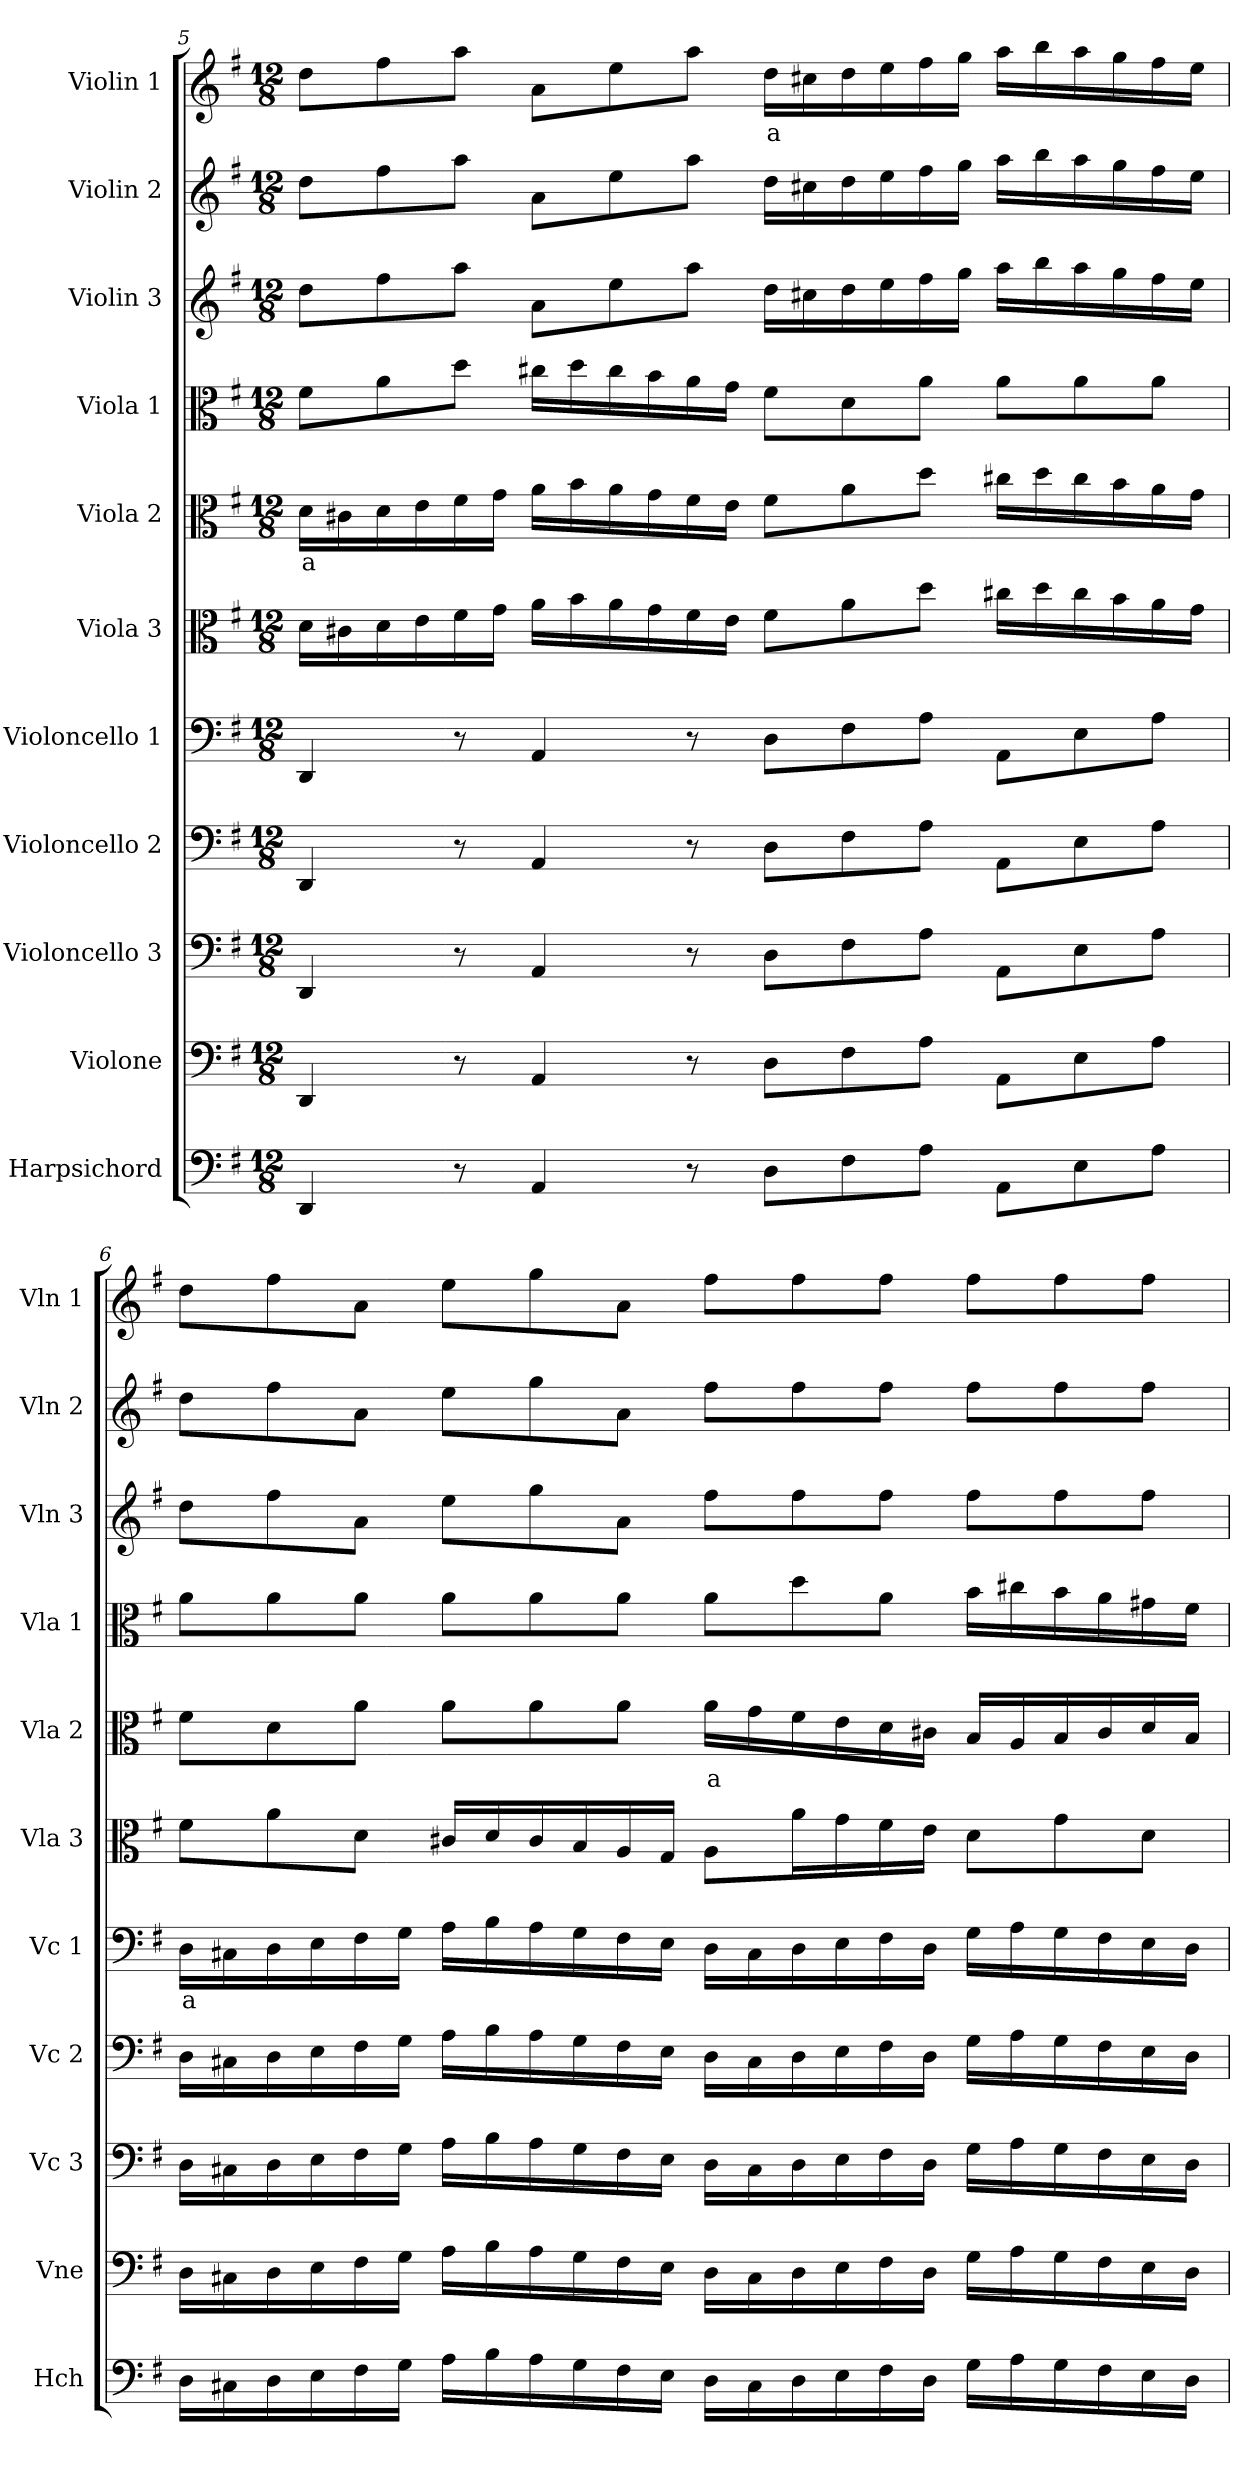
**kern	**kern	**kern	**kern	**kern	**text	**kern	**kern	**text	**kern	**kern	**kern	**kern	**text
*part11	*part10	*part9	*part8	*part7	*part7	*part6	*part5	*part5	*part4	*part3	*part2	*part1	*part1
*staff11	*staff10	*staff9	*staff8	*staff7	*staff7	*staff6	*staff5	*staff5	*staff4	*staff3	*staff2	*staff1	*staff1
*I"Harpsichord	*I"Violone	*I"Violoncello 3	*I"Violoncello 2	*I"Violoncello 1	*	*I"Viola 3	*I"Viola 2	*	*I"Viola 1	*I"Violin 3	*I"Violin 2	*I"Violin 1	*
*I'Hch	*I'Vne	*I'Vc 3	*I'Vc 2	*I'Vc 1	*	*I'Vla 3	*I'Vla 2	*	*I'Vla 1	*I'Vln 3	*I'Vln 2	*I'Vln 1	*
!!LO:PB:g=z
*clefF4	*clefF4	*clefF4	*clefF4	*clefF4	*	*clefC3	*clefC3	*	*clefC3	*clefG2	*clefG2	*clefG2	*
*	*ITrd7c12	*	*	*	*	*	*	*	*	*	*	*	*
*k[f#]	*k[f#]	*k[f#]	*k[f#]	*k[f#]	*	*k[f#]	*k[f#]	*	*k[f#]	*k[f#]	*k[f#]	*k[f#]	*
*M12/8	*M12/8	*M12/8	*M12/8	*M12/8	*	*M12/8	*M12/8	*	*M12/8	*M12/8	*M12/8	*M12/8	*
=5	=5	=5	=5	=5	=5	=5	=5	=5	=5	=5	=5	=5	=5
!	!	!	!	!	!	!	!	!LO:LY:b:color=#FF0000	!	!	!	!	!
4DD/	4DDD/	4DD/	4DD/	4DD/	.	16d\LL	16d\LL	a	8f#\L	8dd\L	8dd\L	8dd\L	.
.	.	.	.	.	.	16c#X\	16c#X\	.	.	.	.	.	.
.	.	.	.	.	.	16d\	16d\	.	8a\	8ff#\	8ff#\	8ff#\	.
.	.	.	.	.	.	16e\	16e\	.	.	.	.	.	.
8r	8r	8r	8r	8r	.	16f#\	16f#\	.	8dd\J	8aa\J	8aa\J	8aa\J	.
.	.	.	.	.	.	16g\JJ	16g\JJ	.	.	.	.	.	.
4AA/	4AAA/	4AA/	4AA/	4AA/	.	16a\LL	16a\LL	.	16cc#X\LL	8a\L	8a\L	8a\L	.
.	.	.	.	.	.	16b\	16b\	.	16dd\	.	.	.	.
.	.	.	.	.	.	16a\	16a\	.	16cc#\	8ee\	8ee\	8ee\	.
.	.	.	.	.	.	16g\	16g\	.	16b\	.	.	.	.
8r	8r	8r	8r	8r	.	16f#\	16f#\	.	16a\	8aa\J	8aa\J	8aa\J	.
.	.	.	.	.	.	16e\JJ	16e\JJ	.	16g\JJ	.	.	.	.
!	!	!	!	!	!	!	!	!	!	!	!	!	!LO:LY:b:color=#FF0000
8D\L	8DD\L	8D\L	8D\L	8D\L	.	8f#\L	8f#\L	.	8f#\L	16dd\LL	16dd\LL	16dd\LL	a
.	.	.	.	.	.	.	.	.	.	16cc#X\	16cc#X\	16cc#X\	.
8F#\	8FF#\	8F#\	8F#\	8F#\	.	8a\	8a\	.	8d\	16dd\	16dd\	16dd\	.
.	.	.	.	.	.	.	.	.	.	16ee\	16ee\	16ee\	.
8A\J	8AA\J	8A\J	8A\J	8A\J	.	8dd\J	8dd\J	.	8a\J	16ff#\	16ff#\	16ff#\	.
.	.	.	.	.	.	.	.	.	.	16gg\JJ	16gg\JJ	16gg\JJ	.
8AA\L	8AAA\L	8AA\L	8AA\L	8AA\L	.	16cc#X\LL	16cc#X\LL	.	8a\L	16aa\LL	16aa\LL	16aa\LL	.
.	.	.	.	.	.	16dd\	16dd\	.	.	16bb\	16bb\	16bb\	.
8E\	8EE\	8E\	8E\	8E\	.	16cc#\	16cc#\	.	8a\	16aa\	16aa\	16aa\	.
.	.	.	.	.	.	16b\	16b\	.	.	16gg\	16gg\	16gg\	.
8A\J	8AA\J	8A\J	8A\J	8A\J	.	16a\	16a\	.	8a\J	16ff#\	16ff#\	16ff#\	.
.	.	.	.	.	.	16g\JJ	16g\JJ	.	.	16ee\JJ	16ee\JJ	16ee\JJ	.
=6	=6	=6	=6	=6	=6	=6	=6	=6	=6	=6	=6	=6	=6
!	!	!	!	!	!LO:LY:b:color=#FF0000	!	!	!	!	!	!	!	!
16D\LL	16DD\LL	16D\LL	16D\LL	16D\LL	a	8f#\L	8f#\L	.	8a\L	8dd\L	8dd\L	8dd\L	.
16C#X\	16CC#X\	16C#X\	16C#X\	16C#X\	.	.	.	.	.	.	.	.	.
16D\	16DD\	16D\	16D\	16D\	.	8a\	8d\	.	8a\	8ff#\	8ff#\	8ff#\	.
16E\	16EE\	16E\	16E\	16E\	.	.	.	.	.	.	.	.	.
16F#\	16FF#\	16F#\	16F#\	16F#\	.	8d\J	8a\J	.	8a\J	8a\J	8a\J	8a\J	.
16G\JJ	16GG\JJ	16G\JJ	16G\JJ	16G\JJ	.	.	.	.	.	.	.	.	.
16A\LL	16AA\LL	16A\LL	16A\LL	16A\LL	.	16c#X/LL	8a\L	.	8a\L	8ee\L	8ee\L	8ee\L	.
16B\	16BB\	16B\	16B\	16B\	.	16d/	.	.	.	.	.	.	.
16A\	16AA\	16A\	16A\	16A\	.	16c#/	8a\	.	8a\	8gg\	8gg\	8gg\	.
16G\	16GG\	16G\	16G\	16G\	.	16B/	.	.	.	.	.	.	.
16F#\	16FF#\	16F#\	16F#\	16F#\	.	16A/	8a\J	.	8a\J	8a\J	8a\J	8a\J	.
16E\JJ	16EE\JJ	16E\JJ	16E\JJ	16E\JJ	.	16G/JJ	.	.	.	.	.	.	.
!	!	!	!	!	!	!	!	!LO:LY:b:color=#FF0000	!	!	!	!	!
16D\LL	16DD\LL	16D\LL	16D\LL	16D\LL	.	8A\L	16a\LL	a	8a\L	8ff#\L	8ff#\L	8ff#\L	.
16C#\	16CC#\	16C#\	16C#\	16C#\	.	.	16g\	.	.	.	.	.	.
16D\	16DD\	16D\	16D\	16D\	.	16a\L	16f#\	.	8dd\	8ff#\	8ff#\	8ff#\	.
16E\	16EE\	16E\	16E\	16E\	.	16g\	16e\	.	.	.	.	.	.
16F#\	16FF#\	16F#\	16F#\	16F#\	.	16f#\	16d\	.	8a\J	8ff#\J	8ff#\J	8ff#\J	.
16D\JJ	16DD\JJ	16D\JJ	16D\JJ	16D\JJ	.	16e\JJ	16c#X\JJ	.	.	.	.	.	.
16G\LL	16GG\LL	16G\LL	16G\LL	16G\LL	.	8d\L	16B/LL	.	16b\LL	8ff#\L	8ff#\L	8ff#\L	.
16A\	16AA\	16A\	16A\	16A\	.	.	16A/	.	16cc#X\	.	.	.	.
16G\	16GG\	16G\	16G\	16G\	.	8g\	16B/	.	16b\	8ff#\	8ff#\	8ff#\	.
16F#\	16FF#\	16F#\	16F#\	16F#\	.	.	16c#/	.	16a\	.	.	.	.
16E\	16EE\	16E\	16E\	16E\	.	8d\J	16d/	.	16g#X\	8ff#\J	8ff#\J	8ff#\J	.
16D\JJ	16DD\JJ	16D\JJ	16D\JJ	16D\JJ	.	.	16B/JJ	.	16f#\JJ	.	.	.	.
=	=	=	=	=	=	=	=	=	=	=	=	=	=
*-	*-	*-	*-	*-	*-	*-	*-	*-	*-	*-	*-	*-	*-
